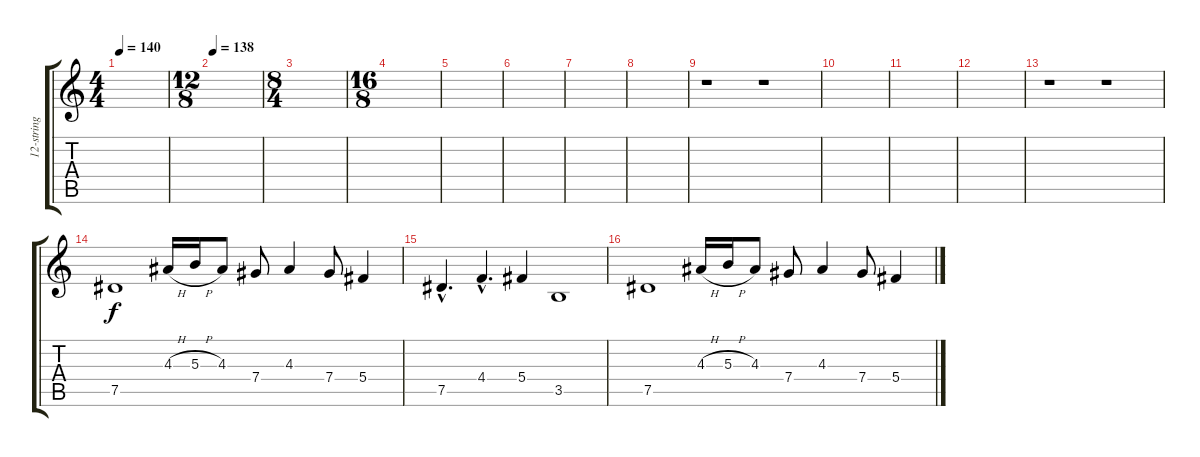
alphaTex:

\track ("12-string" "12-string") {instrument acousticguitarsteel}
\staff {score tabs}
\tuning (Eb4 Bb3 Gb3 Db3 Ab2 Eb2) {hide}
\ts (4 4)
\tempo 140
\clef g2
\ks c
|
\ts (12 8)
\tempo 138
|
\ts (8 4)
|
\ts (16 8)
|
|
|
|
|
r.1 r.1 |
|
|
|
r.1 r.1 |
7.5.1 4.3{h}.16 5.3{h}.16 4.3.8 7.4.8 4.3.4 7.4.8 5.4.4 |
7.5{hac}.4{d} 4.4{hac}.4{d} 5.4.4 3.5.1 |
7.5.1 4.3{h}.16 5.3{h}.16 4.3.8 7.4.8 4.3.4 7.4.8 5.4.4
